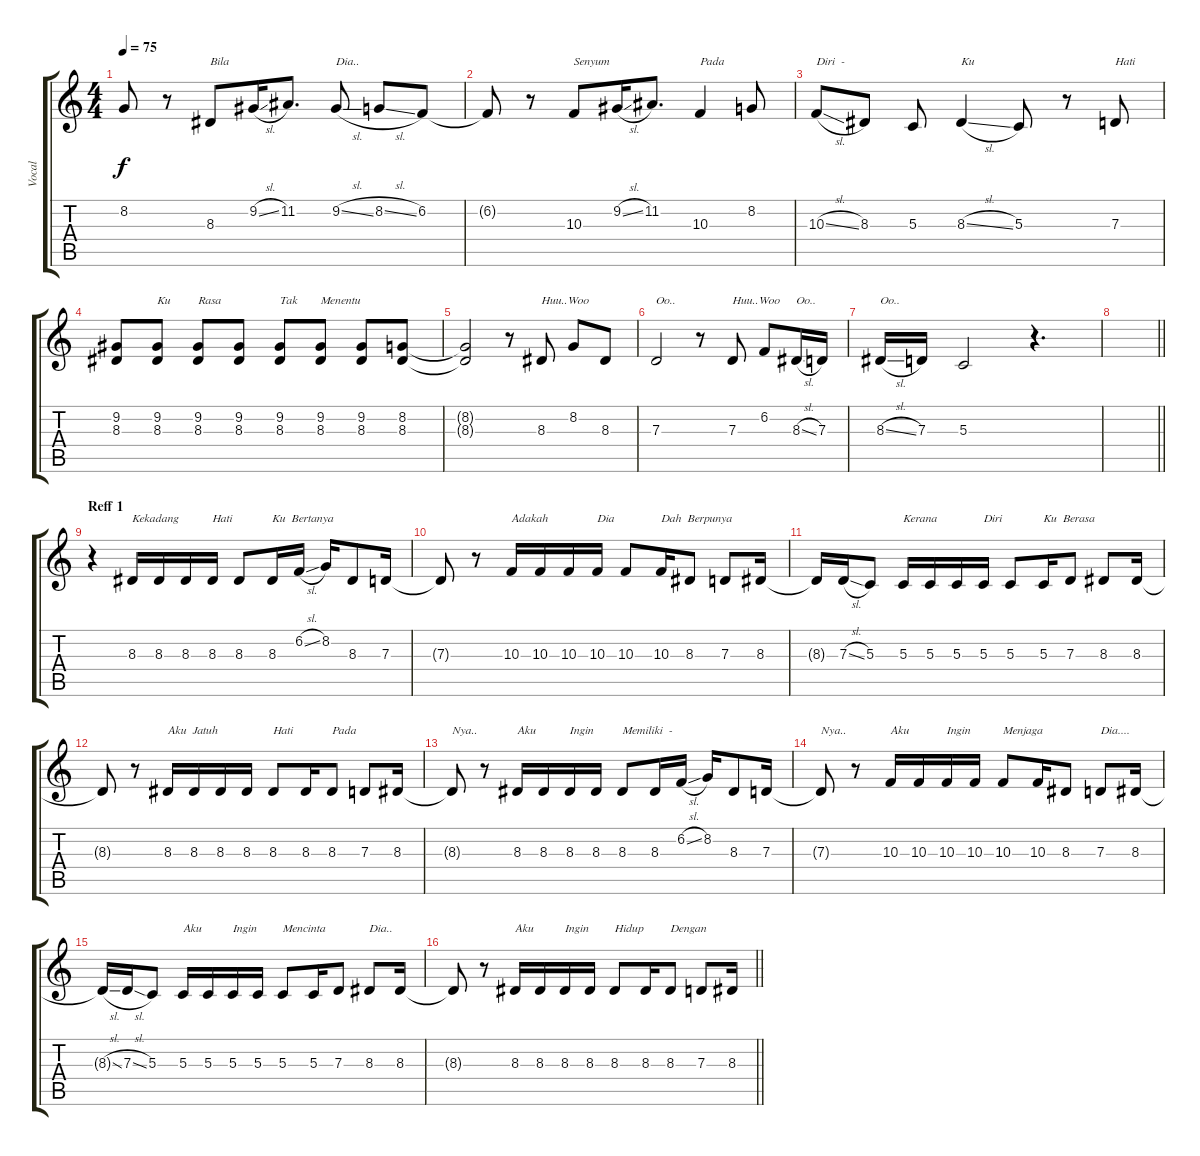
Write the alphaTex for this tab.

\track ("Vocal" "Vocal") {instrument lead1square}
\staff {score tabs}
\tuning (E4 B3 G3 D3 A2 E2) {hide}
\ts (4 4)
\tempo 75
\clef g2
\ks c
8.2.8{dy f} r.8 8.3.8{txt "Bila"} 9.2{sl}.16 11.2.8{d} 9.2{sl}.8{txt "Dia.."} 8.2{sl}.8 6.2.8 |
6.2{t}.8 r.8 10.3.8{txt "Senyum"} 9.2{sl}.16 11.2.8{d} 10.3.4{txt "Pada"} 8.2.8 |
10.3{sl}.8{txt "Diri  -"} 8.3.8 5.3.8 8.3{sl}.4{txt "Ku"} 5.3.8 r.8 7.3.8{txt "Hati"} |
(9.2 8.3).8 (9.2 8.3).8{txt "Ku"} (9.2 8.3).8{txt "Rasa"} (9.2 8.3).8 (9.2 8.3).8{txt "Tak"} (9.2 8.3).8{txt "Menentu"} (9.2 8.3).8 (8.2 8.3).8 |
(8.2{t} 8.3{t}).2 r.8 8.3.8{txt "Huu..Woo"} 8.2.8 8.3.8 |
7.3.2{txt "Oo.."} r.8 7.3.8{txt "Huu..Woo"} 6.2.8 8.3{sl}.16{txt "Oo.."} 7.3.16 |
8.3{sl}.16{txt "Oo.."} 7.3.16 5.3.2 r.4{d} |
\barLineRight lightlight
|
\section ("" "Reff 1")
r.4 8.3.16{txt "Kekadang"} 8.3.16 8.3.16 8.3.16{txt "Hati"} 8.3.8 8.3.16{txt "Ku  Bertanya"} 6.2{sl}.16 8.2.16 8.3.8 7.3.16 |
7.3{t}.8 r.8 10.3.16{txt "Adakah"} 10.3.16 10.3.16 10.3.16{txt "Dia"} 10.3.8 10.3.16{txt "Dah  Berpunya"} 8.3.8 7.3.8 8.3.16 |
8.3{t}.16 7.3{sl}.16 5.3.8 5.3.16{txt "Kerana"} 5.3.16 5.3.16 5.3.16{txt "Diri"} 5.3.8 5.3.16{txt "Ku  Berasa"} 7.3.8 8.3.8 8.3.16 |
8.3{t}.8 r.8 8.3.16{txt "Aku  Jatuh"} 8.3.16 8.3.16 8.3.16 8.3.8{txt "Hati"} 8.3.16 8.3.8{txt "Pada"} 7.3.8 8.3.16 |
8.3{t}.8{txt "Nya.."} r.8 8.3.16{txt "Aku"} 8.3.16 8.3.16{txt "Ingin"} 8.3.16 8.3.8{txt "Memiliki  -"} 8.3.16 6.2{sl}.16 8.2.16 8.3.8 7.3.16 |
7.3{t}.8{txt "Nya.."} r.8 10.3.16{txt "Aku"} 10.3.16 10.3.16{txt "Ingin"} 10.3.16 10.3.8{txt "Menjaga"} 10.3.16 8.3.8 7.3.8{txt "Dia...."} 8.3.16 |
8.3{sl t}.16 7.3{sl}.16 5.3.8 5.3.16{txt "Aku"} 5.3.16 5.3.16{txt "Ingin"} 5.3.16 5.3.8{txt "Mencinta"} 5.3.16 7.3.8 8.3.8{txt "Dia.."} 8.3.16 |
\barLineRight lightlight
8.3{t}.8 r.8 8.3.16{txt "Aku"} 8.3.16 8.3.16{txt "Ingin"} 8.3.16 8.3.8{txt "Hidup"} 8.3.16 8.3.8{txt "Dengan"} 7.3.8 8.3.16
